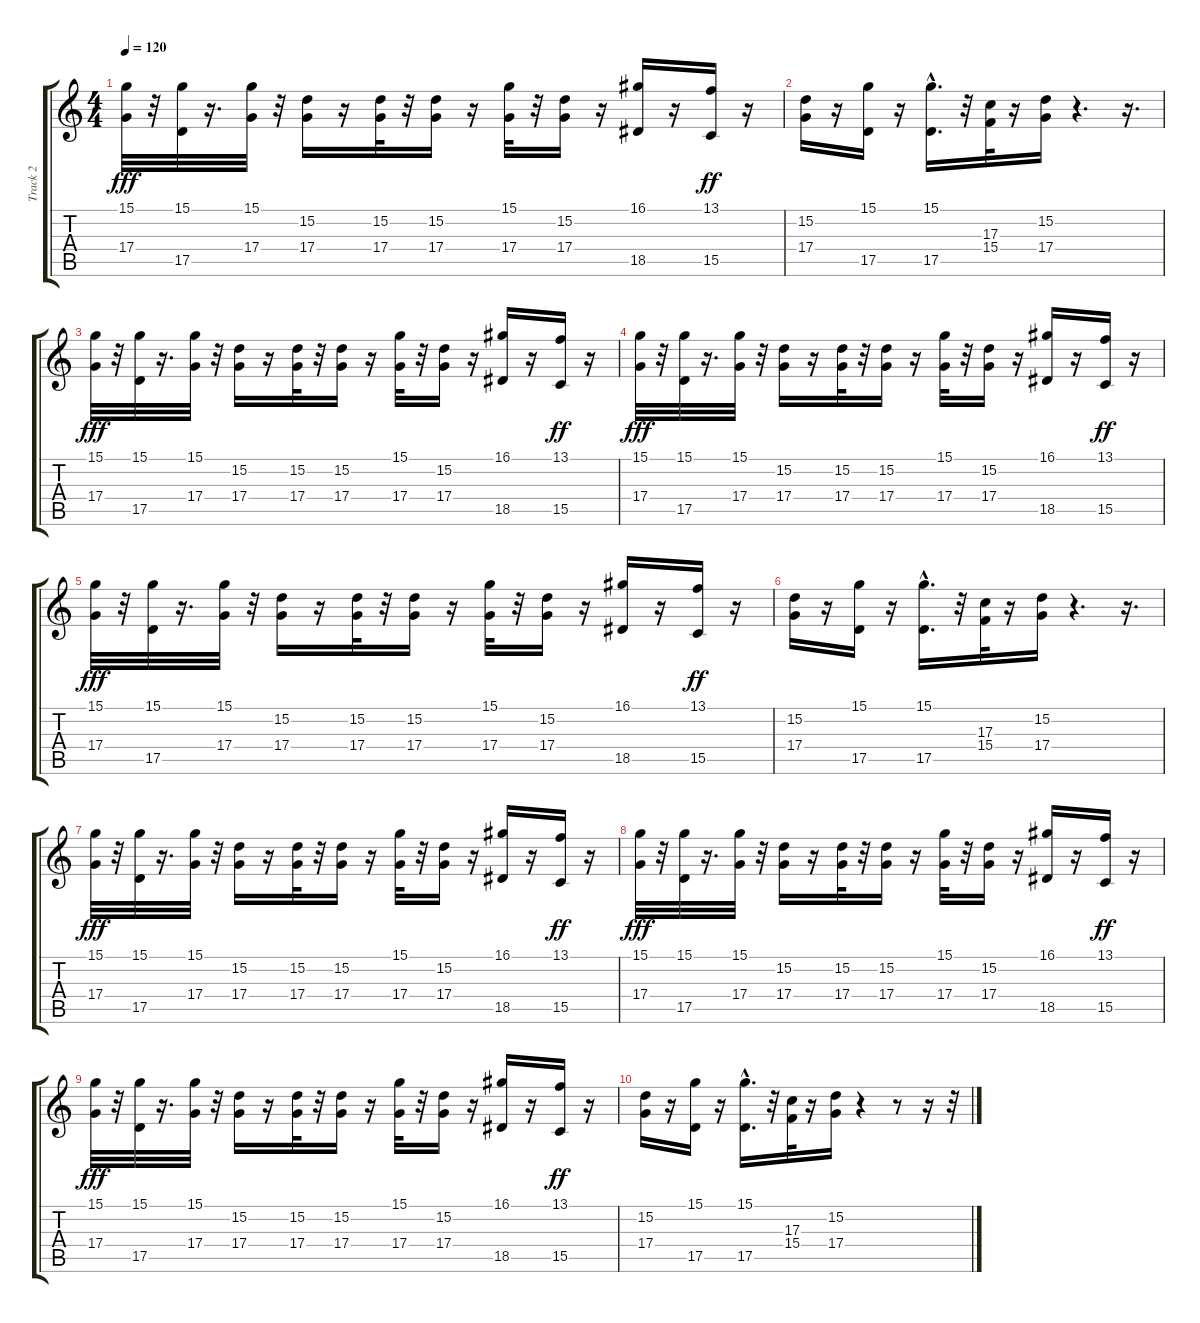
\track ("Track 2" "Track 2") {instrument orchestrahit}
\staff {score tabs}
\tuning (E4 B3 G3 D3 A2 E2) {hide}
\ts (4 4)
\tempo 120
\clef g2
\ks c
(15.1 17.4).32{dy fff} r.32 (15.1 17.5).32 r.16{d} (15.1 17.4).32 r.32 (15.2 17.4).16 r.16 (15.2 17.4).32 r.32 (15.2 17.4).16 r.16 (15.1 17.4).32 r.32 (15.2 17.4).16 r.16 (16.1 18.5).16 r.16 (13.1 15.5).16{dy ff} r.16 |
(15.2 17.4).16 r.16 (15.1 17.5).16 r.16 (15.1{hac} 17.5{hac}).16{d} r.32 (17.3 15.4).32 r.16 (15.2 17.4).16 r.4{d} r.16{d} |
(15.1 17.4).32{dy fff} r.32 (15.1 17.5).32 r.16{d} (15.1 17.4).32 r.32 (15.2 17.4).16 r.16 (15.2 17.4).32 r.32 (15.2 17.4).16 r.16 (15.1 17.4).32 r.32 (15.2 17.4).16 r.16 (16.1 18.5).16 r.16 (13.1 15.5).16{dy ff} r.16 |
(15.1 17.4).32{dy fff} r.32 (15.1 17.5).32 r.16{d} (15.1 17.4).32 r.32 (15.2 17.4).16 r.16 (15.2 17.4).32 r.32 (15.2 17.4).16 r.16 (15.1 17.4).32 r.32 (15.2 17.4).16 r.16 (16.1 18.5).16 r.16 (13.1 15.5).16{dy ff} r.16 |
(15.1 17.4).32{dy fff} r.32 (15.1 17.5).32 r.16{d} (15.1 17.4).32 r.32 (15.2 17.4).16 r.16 (15.2 17.4).32 r.32 (15.2 17.4).16 r.16 (15.1 17.4).32 r.32 (15.2 17.4).16 r.16 (16.1 18.5).16 r.16 (13.1 15.5).16{dy ff} r.16 |
(15.2 17.4).16 r.16 (15.1 17.5).16 r.16 (15.1{hac} 17.5{hac}).16{d} r.32 (17.3 15.4).32 r.16 (15.2 17.4).16 r.4{d} r.16{d} |
(15.1 17.4).32{dy fff} r.32 (15.1 17.5).32 r.16{d} (15.1 17.4).32 r.32 (15.2 17.4).16 r.16 (15.2 17.4).32 r.32 (15.2 17.4).16 r.16 (15.1 17.4).32 r.32 (15.2 17.4).16 r.16 (16.1 18.5).16 r.16 (13.1 15.5).16{dy ff} r.16 |
(15.1 17.4).32{dy fff} r.32 (15.1 17.5).32 r.16{d} (15.1 17.4).32 r.32 (15.2 17.4).16 r.16 (15.2 17.4).32 r.32 (15.2 17.4).16 r.16 (15.1 17.4).32 r.32 (15.2 17.4).16 r.16 (16.1 18.5).16 r.16 (13.1 15.5).16{dy ff} r.16 |
(15.1 17.4).32{dy fff} r.32 (15.1 17.5).32 r.16{d} (15.1 17.4).32 r.32 (15.2 17.4).16 r.16 (15.2 17.4).32 r.32 (15.2 17.4).16 r.16 (15.1 17.4).32 r.32 (15.2 17.4).16 r.16 (16.1 18.5).16 r.16 (13.1 15.5).16{dy ff} r.16 |
(15.2 17.4).16 r.16 (15.1 17.5).16 r.16 (15.1{hac} 17.5{hac}).16{d} r.32 (17.3 15.4).32 r.16 (15.2 17.4).16 r.4 r.8 r.16 r.32
